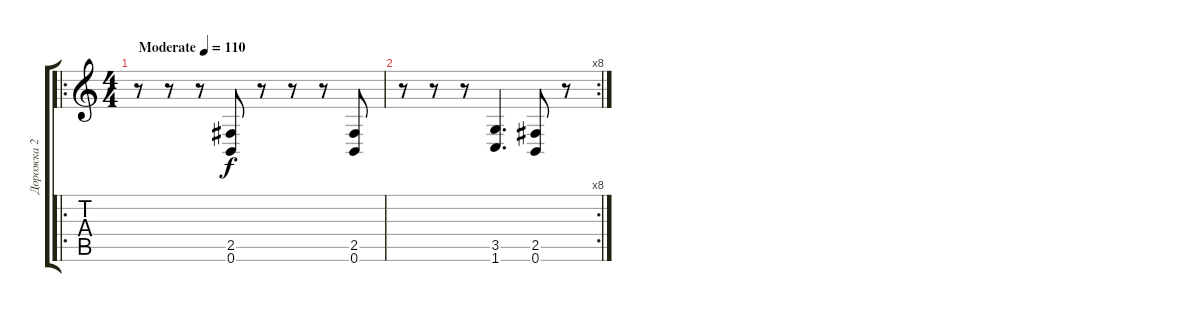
\track ("Дорожка 2" "Дорожка 2") {instrument overdrivenguitar}
\staff {score tabs}
\tuning (B3 Gb3 D3 A2 E2 B1) {hide}
\ro
\ts (4 4)
\tempo (110 "Moderate")
\clef g2
\ks c
r.8{dy f instrument overdrivenguitar} r.8 r.8 (2.5 0.6).8 r.8 r.8 r.8 (2.5 0.6).8 |
\rc 8
r.8 r.8 r.8 (3.5 1.6).4{d} (2.5 0.6).8 r.8
